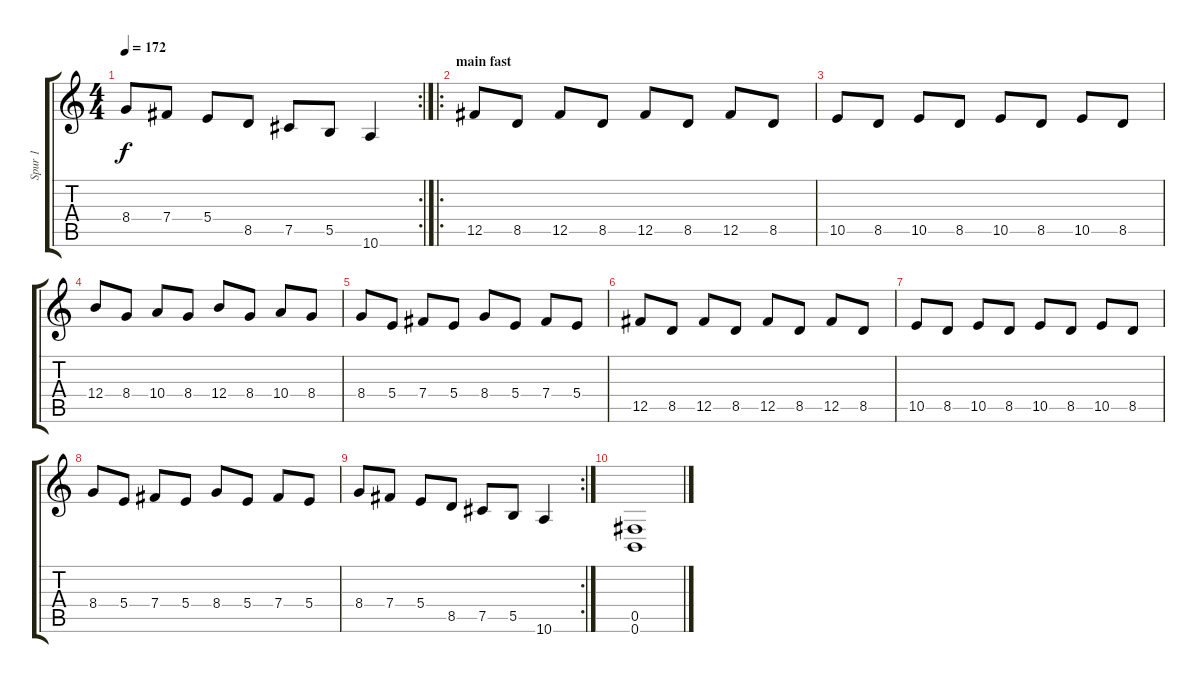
\track ("Spur 1" "Spur 1") {instrument distortionguitar}
\staff {score tabs}
\tuning (Db4 Ab3 E3 B2 Gb2 B1) {hide}
\rc 2
\ts (4 4)
\tempo 172
\clef g2
\ks c
8.4.8{dy f} 7.4.8 5.4.8 8.5.8 7.5.8 5.5.8 10.6.4 |
\ro
\section ("" "main fast")
12.5.8 8.5.8 12.5.8 8.5.8 12.5.8 8.5.8 12.5.8 8.5.8 |
10.5.8 8.5.8 10.5.8 8.5.8 10.5.8 8.5.8 10.5.8 8.5.8 |
12.4.8 8.4.8 10.4.8 8.4.8 12.4.8 8.4.8 10.4.8 8.4.8 |
8.4.8 5.4.8 7.4.8 5.4.8 8.4.8 5.4.8 7.4.8 5.4.8 |
12.5.8 8.5.8 12.5.8 8.5.8 12.5.8 8.5.8 12.5.8 8.5.8 |
10.5.8 8.5.8 10.5.8 8.5.8 10.5.8 8.5.8 10.5.8 8.5.8 |
8.4.8 5.4.8 7.4.8 5.4.8 8.4.8 5.4.8 7.4.8 5.4.8 |
\rc 2
8.4.8 7.4.8 5.4.8 8.5.8 7.5.8 5.5.8 10.6.4 |
(0.5 0.6).1
